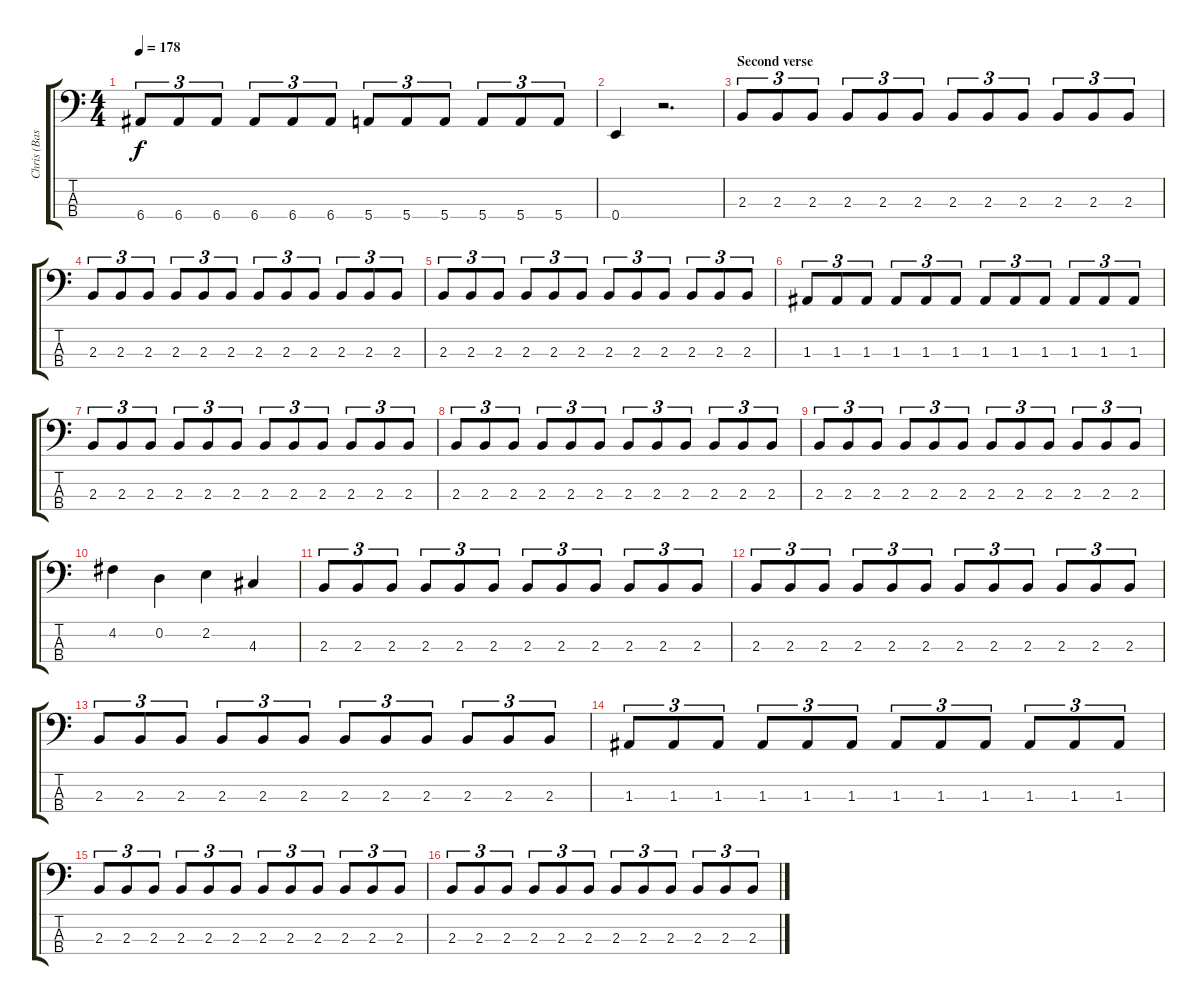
\track ("Chris (Bass)" "Chris (Bas") {instrument electricbassfinger}
\staff {score tabs}
\tuning (G2 D2 A1 E1) {hide}
\ts (4 4)
\tempo 178
\clef f4
\ks c
6.4.8{tu (3 2) dy f} 6.4.8{tu (3 2)} 6.4.8{tu (3 2)} 6.4.8{tu (3 2)} 6.4.8{tu (3 2)} 6.4.8{tu (3 2)} 5.4.8{tu (3 2)} 5.4.8{tu (3 2)} 5.4.8{tu (3 2)} 5.4.8{tu (3 2)} 5.4.8{tu (3 2)} 5.4.8{tu (3 2)} |
0.4.4 r.2{d} |
\section ("" "Second verse")
2.3.8{tu (3 2)} 2.3.8{tu (3 2)} 2.3.8{tu (3 2)} 2.3.8{tu (3 2)} 2.3.8{tu (3 2)} 2.3.8{tu (3 2)} 2.3.8{tu (3 2)} 2.3.8{tu (3 2)} 2.3.8{tu (3 2)} 2.3.8{tu (3 2)} 2.3.8{tu (3 2)} 2.3.8{tu (3 2)} |
2.3.8{tu (3 2)} 2.3.8{tu (3 2)} 2.3.8{tu (3 2)} 2.3.8{tu (3 2)} 2.3.8{tu (3 2)} 2.3.8{tu (3 2)} 2.3.8{tu (3 2)} 2.3.8{tu (3 2)} 2.3.8{tu (3 2)} 2.3.8{tu (3 2)} 2.3.8{tu (3 2)} 2.3.8{tu (3 2)} |
2.3.8{tu (3 2)} 2.3.8{tu (3 2)} 2.3.8{tu (3 2)} 2.3.8{tu (3 2)} 2.3.8{tu (3 2)} 2.3.8{tu (3 2)} 2.3.8{tu (3 2)} 2.3.8{tu (3 2)} 2.3.8{tu (3 2)} 2.3.8{tu (3 2)} 2.3.8{tu (3 2)} 2.3.8{tu (3 2)} |
1.3.8{tu (3 2)} 1.3.8{tu (3 2)} 1.3.8{tu (3 2)} 1.3.8{tu (3 2)} 1.3.8{tu (3 2)} 1.3.8{tu (3 2)} 1.3.8{tu (3 2)} 1.3.8{tu (3 2)} 1.3.8{tu (3 2)} 1.3.8{tu (3 2)} 1.3.8{tu (3 2)} 1.3.8{tu (3 2)} |
2.3.8{tu (3 2)} 2.3.8{tu (3 2)} 2.3.8{tu (3 2)} 2.3.8{tu (3 2)} 2.3.8{tu (3 2)} 2.3.8{tu (3 2)} 2.3.8{tu (3 2)} 2.3.8{tu (3 2)} 2.3.8{tu (3 2)} 2.3.8{tu (3 2)} 2.3.8{tu (3 2)} 2.3.8{tu (3 2)} |
2.3.8{tu (3 2)} 2.3.8{tu (3 2)} 2.3.8{tu (3 2)} 2.3.8{tu (3 2)} 2.3.8{tu (3 2)} 2.3.8{tu (3 2)} 2.3.8{tu (3 2)} 2.3.8{tu (3 2)} 2.3.8{tu (3 2)} 2.3.8{tu (3 2)} 2.3.8{tu (3 2)} 2.3.8{tu (3 2)} |
2.3.8{tu (3 2)} 2.3.8{tu (3 2)} 2.3.8{tu (3 2)} 2.3.8{tu (3 2)} 2.3.8{tu (3 2)} 2.3.8{tu (3 2)} 2.3.8{tu (3 2)} 2.3.8{tu (3 2)} 2.3.8{tu (3 2)} 2.3.8{tu (3 2)} 2.3.8{tu (3 2)} 2.3.8{tu (3 2)} |
4.2.4 0.2.4 2.2.4 4.3.4 |
2.3.8{tu (3 2)} 2.3.8{tu (3 2)} 2.3.8{tu (3 2)} 2.3.8{tu (3 2)} 2.3.8{tu (3 2)} 2.3.8{tu (3 2)} 2.3.8{tu (3 2)} 2.3.8{tu (3 2)} 2.3.8{tu (3 2)} 2.3.8{tu (3 2)} 2.3.8{tu (3 2)} 2.3.8{tu (3 2)} |
2.3.8{tu (3 2)} 2.3.8{tu (3 2)} 2.3.8{tu (3 2)} 2.3.8{tu (3 2)} 2.3.8{tu (3 2)} 2.3.8{tu (3 2)} 2.3.8{tu (3 2)} 2.3.8{tu (3 2)} 2.3.8{tu (3 2)} 2.3.8{tu (3 2)} 2.3.8{tu (3 2)} 2.3.8{tu (3 2)} |
2.3.8{tu (3 2)} 2.3.8{tu (3 2)} 2.3.8{tu (3 2)} 2.3.8{tu (3 2)} 2.3.8{tu (3 2)} 2.3.8{tu (3 2)} 2.3.8{tu (3 2)} 2.3.8{tu (3 2)} 2.3.8{tu (3 2)} 2.3.8{tu (3 2)} 2.3.8{tu (3 2)} 2.3.8{tu (3 2)} |
1.3.8{tu (3 2)} 1.3.8{tu (3 2)} 1.3.8{tu (3 2)} 1.3.8{tu (3 2)} 1.3.8{tu (3 2)} 1.3.8{tu (3 2)} 1.3.8{tu (3 2)} 1.3.8{tu (3 2)} 1.3.8{tu (3 2)} 1.3.8{tu (3 2)} 1.3.8{tu (3 2)} 1.3.8{tu (3 2)} |
2.3.8{tu (3 2)} 2.3.8{tu (3 2)} 2.3.8{tu (3 2)} 2.3.8{tu (3 2)} 2.3.8{tu (3 2)} 2.3.8{tu (3 2)} 2.3.8{tu (3 2)} 2.3.8{tu (3 2)} 2.3.8{tu (3 2)} 2.3.8{tu (3 2)} 2.3.8{tu (3 2)} 2.3.8{tu (3 2)} |
2.3.8{tu (3 2)} 2.3.8{tu (3 2)} 2.3.8{tu (3 2)} 2.3.8{tu (3 2)} 2.3.8{tu (3 2)} 2.3.8{tu (3 2)} 2.3.8{tu (3 2)} 2.3.8{tu (3 2)} 2.3.8{tu (3 2)} 2.3.8{tu (3 2)} 2.3.8{tu (3 2)} 2.3.8{tu (3 2)}
